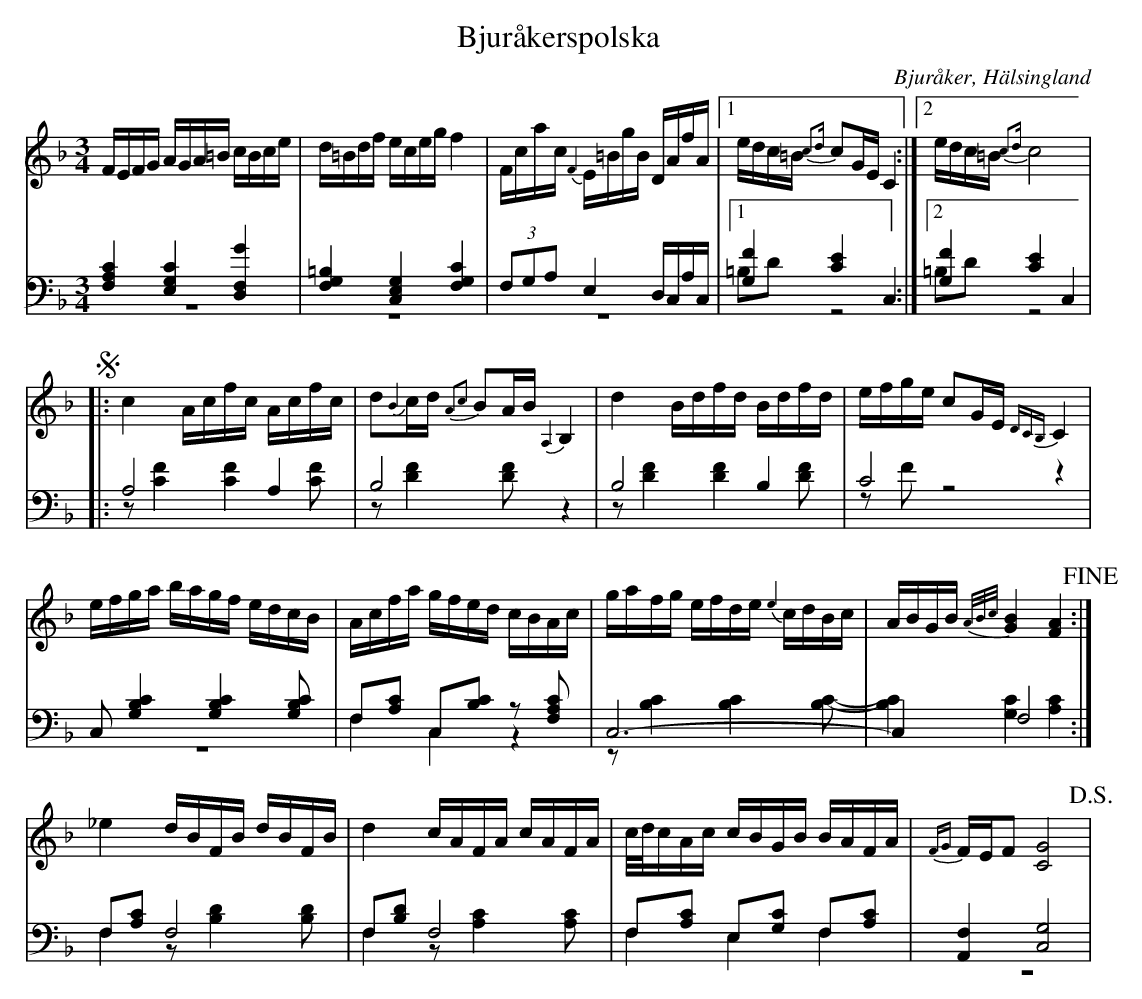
X:1
T: Bjuråkerspolska
O: Bjuråker, Hälsingland
M: 3/4
L: 1/16
K: F
V:1
V:2
V:3 merge
V:1
FEFG AGA=B cBce|d=Bdf eceg f4|Fcac {F2}E=BgB DAfA|1 edc=B {c2d}c2GE C4:|2 edc=B {c2d}c8 |
!segno! |:c4 Acfc Acfc|d2{B2}cd {A2c2}B2AB {A,2}B,4|d4 Bdfd Bdfd|efge c2GE {DCB,}C4|
efga bagf edcB|Acfa gfed cBAc|gafg efde {e2}cdBc|ABGB {A/B/c/}[G4B4] [F4A4] !fine!:|
_e4 dBFB dBFB|d4 cAFA cAFA|c/d/cAc cBGB BAFA|{FG}FEF2 [C8G8] !D.S.!|
V:2 clef=bass
[F,4A,4C4] [E,4G,4C4] [D,4F,4G4]|[F,4G,4=B,4] [G,4C,4E,4] [F,4G,4C4]|(3F,2G,2A,2 E,4 D,C,A,C,|1 [G,4F4] [C4E4] C,4:|2 [G,4F4] [C4E4] C,4 |
|:A,8 A,4|B,8 z4|B,8  B,4|C8 z4|
C,2 [G,4B,4C4] [G,4B,4C4] [G,2B,2C2]|F,2[A,2C2] C,2[B,2C2] z2 [F,2A,2C2]|C,12-|C,4 F,8:|
F,2[A,2C2] F,8|F,2[B,2D2] F,8|F,2[A,2C2] E,2[G,2C2] F,2[A,2C2]|[A,,4F,4] [C,8G,8] |
V:3 clef=bass
z12|z12|z12|1 =B,2D2 z8:|2 =B,2D2 z8|
|:z2 [C4F4] [C4F4] [C2F2]|z2 [D4F4] [D2F2] z4|z2 [D4F4] [D4F4] [D2F2]|z2 F2 z8|
z12|F,4 C,4 z4|z2 [B,4C4] [B,4C4] [B,2C2]-|[B,4C4] [G,4C4] [A,4C4]:|
F,4 z2 [B,4D4] [B,2D2]|F,4 z2 [A,4C4] [A,2C2]|F,4 E,4 F,4|z12|
